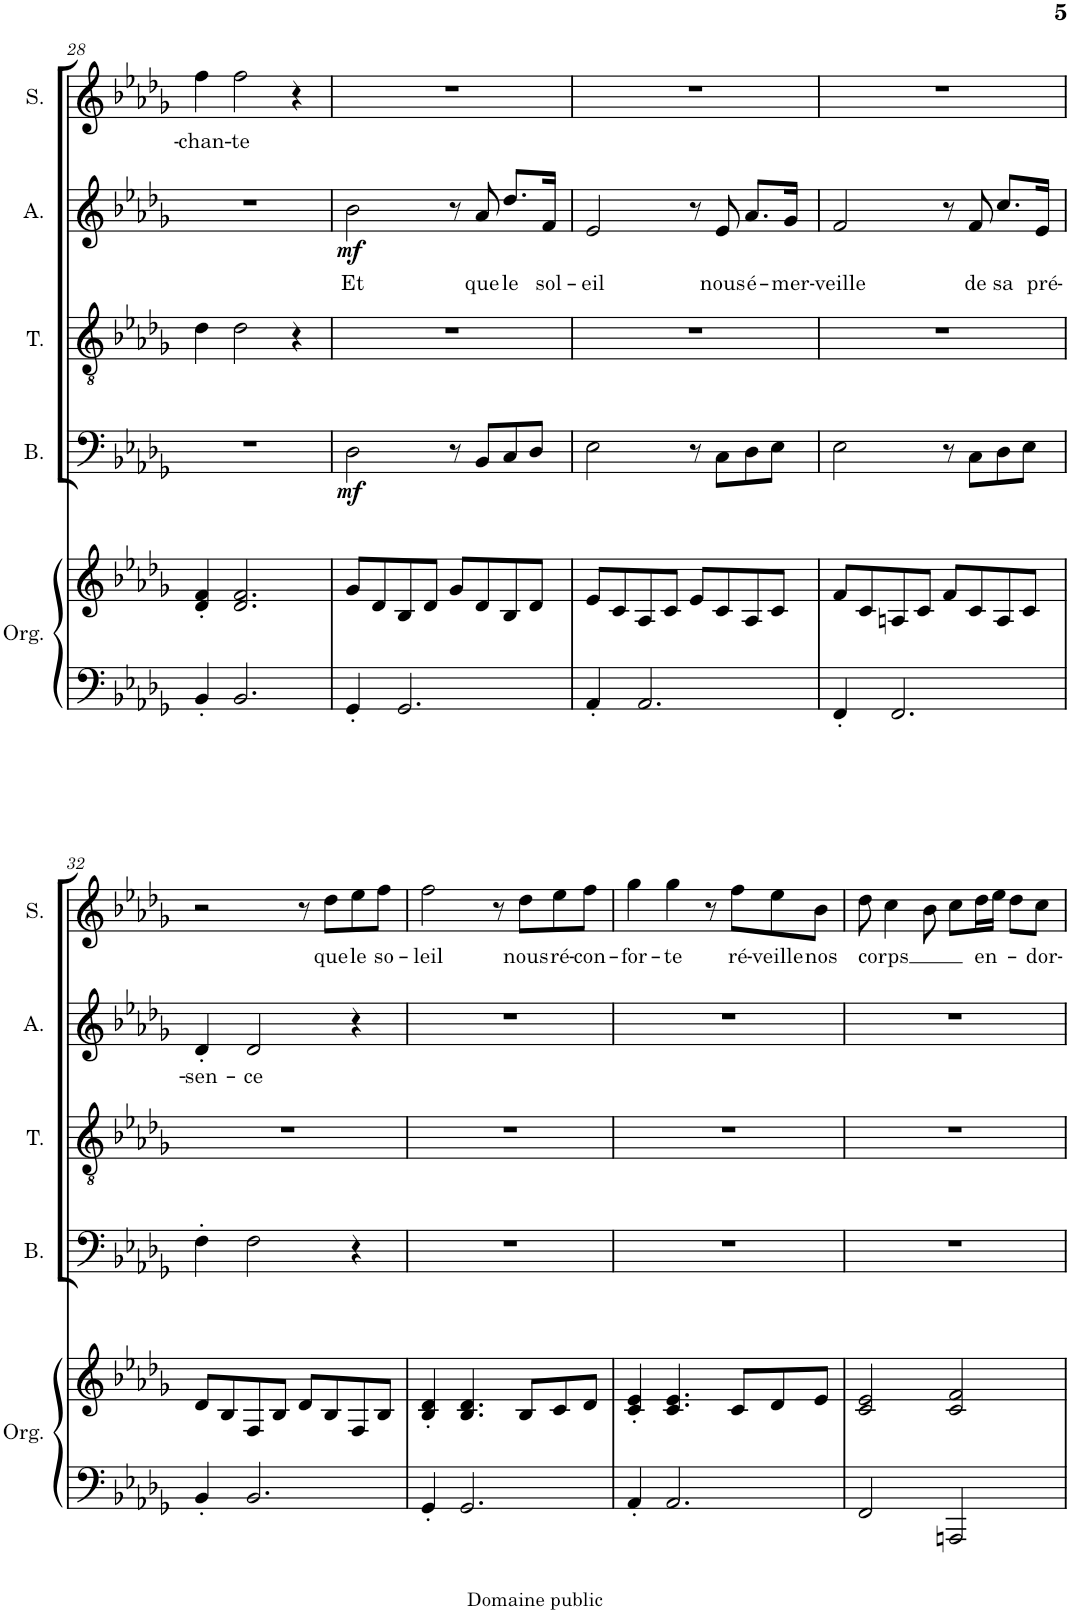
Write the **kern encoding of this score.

**kern	**kern	**kern	**dynam	**kern	**kern	**text	**dynam	**kern	**text
*part5	*part5	*part4	*part4	*part3	*part2	*part2	*part2	*part1	*part1
*staff6	*staff5	*staff4	*staff4	*staff3	*staff2	*staff2	*staff2	*staff1	*staff1
*I"Organ	*	*I"Bass	*	*I"Tenor	*I"Alto	*	*	*I"Soprano	*
*I'Org.	*	*I'B.	*	*I'T.	*I'A.	*	*	*I'S.	*
!!LO:PB:g=z
*clefF4	*clefG2	*clefF4	*	*clefGv2	*clefG2	*	*	*clefG2	*
*k[b-e-a-d-g-]	*k[b-e-a-d-g-]	*k[b-e-a-d-g-]	*	*k[b-e-a-d-g-]	*k[b-e-a-d-g-]	*	*	*k[b-e-a-d-g-]	*
*M4/4	*M4/4	*M4/4	*	*M4/4	*M4/4	*	*	*M4/4	*
=28	=28	=28	=28	=28	=28	=28	=28	=28	=28
!	!	!	!	!	!	!	!	!	!LO:LY:b
4BB-'/	4d-/' 4f/'	1r	.	4d-\	1r	.	.	4ff\	-chan-
!	!	!	!	!	!	!	!	!	!LO:LY:b
2.BB-/	2.d-/ 2.f/	.	.	2d-\	.	.	.	2ff\	-te
.	.	.	.	4r	.	.	.	4r	.
=29	=29	=29	=29	=29	=29	=29	=29	=29	=29
!	!	!	!LO:DY:b	!	!	!LO:LY:b	!LO:DY:b	!	!
4GG-'/	8g-/L	2D-\	mf	1r	2b-\	Et	mf	1r	.
.	8d-/	.	.	.	.	.	.	.	.
2.GG-/	8B-/	.	.	.	.	.	.	.	.
.	8d-/J	.	.	.	.	.	.	.	.
.	8g-/L	8r	.	.	8r	.	.	.	.
!	!	!	!	!	!	!LO:LY:b	!	!	!
.	8d-/	8BB-/L	.	.	8a-/	que	.	.	.
!	!	!	!	!	!	!LO:LY:b	!	!	!
.	8B-/	8C/	.	.	8.dd-/L	le	.	.	.
.	8d-/J	8D-/J	.	.	.	.	.	.	.
!	!	!	!	!	!	!LO:LY:b	!	!	!
.	.	.	.	.	16f/Jk	sol-	.	.	.
=30	=30	=30	=30	=30	=30	=30	=30	=30	=30
!	!	!	!	!	!	!LO:LY:b	!	!	!
4AA-'/	8e-/L	2E-\	.	1r	2e-/	-eil	.	1r	.
.	8c/	.	.	.	.	.	.	.	.
2.AA-/	8A-/	.	.	.	.	.	.	.	.
.	8c/J	.	.	.	.	.	.	.	.
.	8e-/L	8r	.	.	8r	.	.	.	.
!	!	!	!	!	!	!LO:LY:b	!	!	!
.	8c/	8C\L	.	.	8e-/	nous	.	.	.
!	!	!	!	!	!	!LO:LY:b	!	!	!
.	8A-/	8D-\	.	.	8.a-/L	é-	.	.	.
.	8c/J	8E-\J	.	.	.	.	.	.	.
!	!	!	!	!	!	!LO:LY:b	!	!	!
.	.	.	.	.	16g-/Jk	-mer-	.	.	.
=31	=31	=31	=31	=31	=31	=31	=31	=31	=31
!	!	!	!	!	!	!LO:LY:b	!	!	!
4FF'/	8f/L	2E-\	.	1r	2f/	-veille	.	1r	.
.	8c/	.	.	.	.	.	.	.	.
2.FF/	8An/	.	.	.	.	.	.	.	.
.	8c/J	.	.	.	.	.	.	.	.
.	8f/L	8r	.	.	8r	.	.	.	.
!	!	!	!	!	!	!LO:LY:b	!	!	!
.	8c/	8C\L	.	.	8f/	de	.	.	.
!	!	!	!	!	!	!LO:LY:b	!	!	!
.	8A/	8D-\	.	.	8.cc/L	sa	.	.	.
.	8c/J	8E-\J	.	.	.	.	.	.	.
!	!	!	!	!	!	!LO:LY:b	!	!	!
.	.	.	.	.	16e-/Jk	pré-	.	.	.
!!LO:LB:g=z
=32	=32	=32	=32	=32	=32	=32	=32	=32	=32
!	!	!	!	!	!	!LO:LY:b	!	!	!
4BB-'/	8d-/L	4F'\	.	1r	4d-'/	-sen-	.	2r	.
.	8B-/	.	.	.	.	.	.	.	.
!	!	!	!	!	!	!LO:LY:b	!	!	!
2.BB-/	8F/	2F\	.	.	2d-/	-ce	.	.	.
.	8B-/J	.	.	.	.	.	.	.	.
.	8d-/L	.	.	.	.	.	.	8r	.
!	!	!	!	!	!	!	!	!	!LO:LY:b
.	8B-/	.	.	.	.	.	.	8dd-\L	que
!	!	!	!	!	!	!	!	!	!LO:LY:b
.	8F/	4r	.	.	4r	.	.	8ee-\	le
!	!	!	!	!	!	!	!	!	!LO:LY:b
.	8B-/J	.	.	.	.	.	.	8ff\J	so-
=33	=33	=33	=33	=33	=33	=33	=33	=33	=33
!	!	!	!	!	!	!	!	!	!LO:LY:b
4GG-'/	4B-/' 4d-/'	1r	.	1r	1r	.	.	2ff\	-leil
2.GG-/	4.B-/ 4.d-/	.	.	.	.	.	.	.	.
.	.	.	.	.	.	.	.	8r	.
!	!	!	!	!	!	!	!	!	!LO:LY:b
.	8B-/L	.	.	.	.	.	.	8dd-\L	nous
!	!	!	!	!	!	!	!	!	!LO:LY:b
.	8c/	.	.	.	.	.	.	8ee-\	ré-
!	!	!	!	!	!	!	!	!	!LO:LY:b
.	8d-/J	.	.	.	.	.	.	8ff\J	-con-
=34	=34	=34	=34	=34	=34	=34	=34	=34	=34
!	!	!	!	!	!	!	!	!	!LO:LY:b
4AA-'/	4c/' 4e-/'	1r	.	1r	1r	.	.	4gg-\	-for-
!	!	!	!	!	!	!	!	!	!LO:LY:b
2.AA-/	4.c/ 4.e-/	.	.	.	.	.	.	4gg-\	-te
.	.	.	.	.	.	.	.	8r	.
!	!	!	!	!	!	!	!	!	!LO:LY:b
.	8c/L	.	.	.	.	.	.	8ff\L	ré-
!	!	!	!	!	!	!	!	!	!LO:LY:b
.	8d-/	.	.	.	.	.	.	8ee-\	-veille
!	!	!	!	!	!	!	!	!	!LO:LY:b
.	8e-/J	.	.	.	.	.	.	8b-\J	nos
=35	=35	=35	=35	=35	=35	=35	=35	=35	=35
!	!	!	!	!	!	!	!	!	!LO:LY:b
2FF/	2c/ 2e-/	1r	.	1r	1r	.	.	8dd-\	corps
.	.	.	.	.	.	.	.	4cc\	.
.	.	.	.	.	.	.	.	8b-\	.
2AAAn/	2c/ 2f/	.	.	.	.	.	.	8cc\L	.
!	!	!	!	!	!	!	!	!	!LO:LY:b
.	.	.	.	.	.	.	.	16dd-\L	en-
.	.	.	.	.	.	.	.	16ee-\JJ	.
.	.	.	.	.	.	.	.	8dd-\L	.
!	!	!	!	!	!	!	!	!	!LO:LY:b
.	.	.	.	.	.	.	.	8cc\J	-dor-
=	=	=	=	=	=	=	=	=	=
*-	*-	*-	*-	*-	*-	*-	*-	*-	*-
